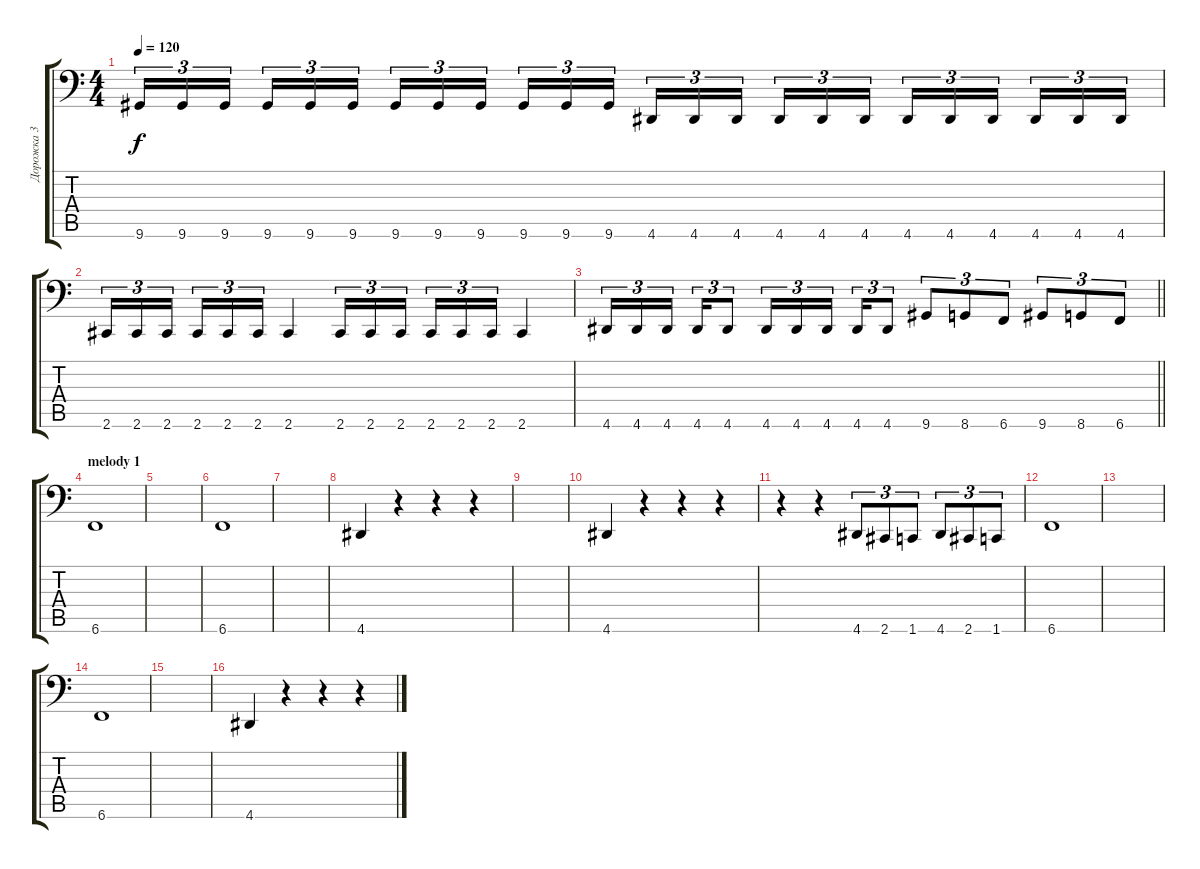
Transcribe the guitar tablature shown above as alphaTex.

\track ("Дорожка 3" "Дорожка 3") {instrument electricbassfinger}
\staff {score tabs}
\tuning (Db3 Ab2 E2 B1 Gb1 B0) {hide}
\ts (4 4)
\tempo 120
\clef f4
\ks c
9.6.16{tu (3 2) dy f} 9.6.16{tu (3 2)} 9.6.16{tu (3 2) beam splitsecondary} 9.6.16{tu (3 2)} 9.6.16{tu (3 2)} 9.6.16{tu (3 2)} 9.6.16{tu (3 2)} 9.6.16{tu (3 2)} 9.6.16{tu (3 2) beam splitsecondary} 9.6.16{tu (3 2)} 9.6.16{tu (3 2)} 9.6.16{tu (3 2)} 4.6.16{tu (3 2)} 4.6.16{tu (3 2)} 4.6.16{tu (3 2) beam splitsecondary} 4.6.16{tu (3 2)} 4.6.16{tu (3 2)} 4.6.16{tu (3 2)} 4.6.16{tu (3 2)} 4.6.16{tu (3 2)} 4.6.16{tu (3 2) beam splitsecondary} 4.6.16{tu (3 2)} 4.6.16{tu (3 2)} 4.6.16{tu (3 2)} |
2.6.16{tu (3 2)} 2.6.16{tu (3 2)} 2.6.16{tu (3 2) beam splitsecondary} 2.6.16{tu (3 2)} 2.6.16{tu (3 2)} 2.6.16{tu (3 2)} 2.6.4 2.6.16{tu (3 2)} 2.6.16{tu (3 2)} 2.6.16{tu (3 2) beam splitsecondary} 2.6.16{tu (3 2)} 2.6.16{tu (3 2)} 2.6.16{tu (3 2)} 2.6.4 |
\barLineRight lightlight
4.6.16{tu (3 2)} 4.6.16{tu (3 2)} 4.6.16{tu (3 2) beam splitsecondary} 4.6.16{tu (3 2)} 4.6.8{tu (3 2)} 4.6.16{tu (3 2)} 4.6.16{tu (3 2)} 4.6.16{tu (3 2) beam splitsecondary} 4.6.16{tu (3 2)} 4.6.8{tu (3 2)} 9.6.8{tu (3 2)} 8.6.8{tu (3 2)} 6.6.8{tu (3 2)} 9.6.8{tu (3 2)} 8.6.8{tu (3 2)} 6.6.8{tu (3 2)} |
\section ("" "melody 1")
6.6.1 |
|
6.6.1 |
|
4.6.4 r.4 r.4 r.4 |
|
4.6.4 r.4 r.4 r.4 |
r.4 r.4 4.6.8{tu (3 2)} 2.6.8{tu (3 2)} 1.6.8{tu (3 2)} 4.6.8{tu (3 2)} 2.6.8{tu (3 2)} 1.6.8{tu (3 2)} |
6.6.1 |
|
6.6.1 |
|
4.6.4 r.4 r.4 r.4
